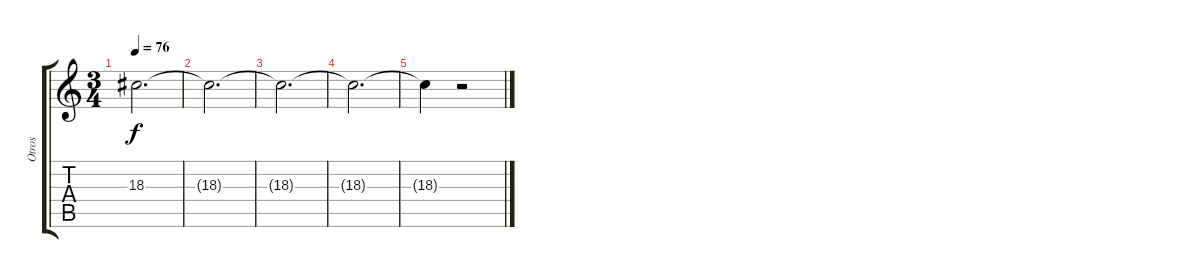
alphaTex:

\track ("Otros" "Otros") {instrument synthvoice}
\staff {score tabs}
\tuning (E4 B3 G3 D3 A2 E2) {hide}
\ts (3 4)
\tempo 76
\clef g2
\ks c
18.3.2{d dy f} |
18.3{t}.2{d} |
18.3{t}.2{d} |
18.3{t}.2{d volume 0} |
18.3{t}.4 r.2
